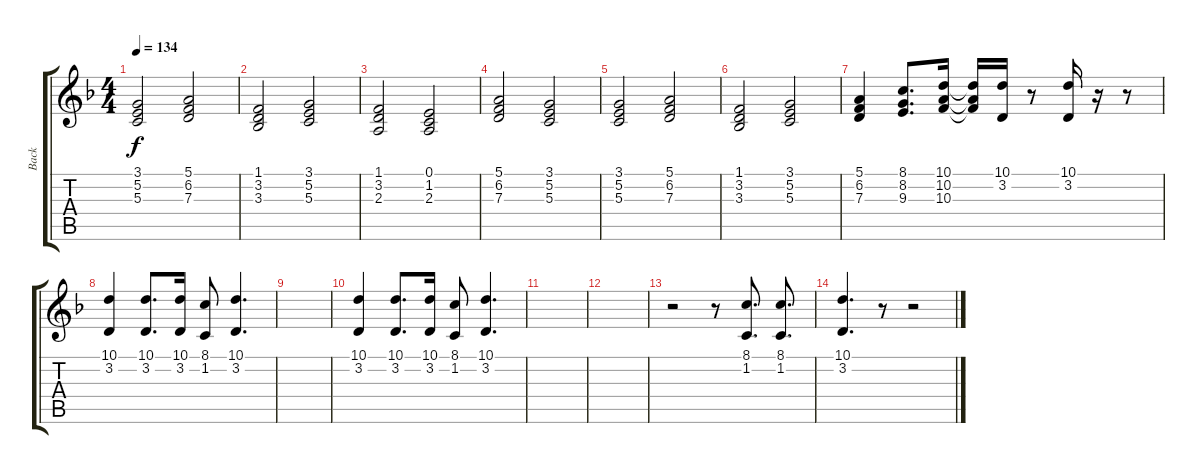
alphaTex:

\track ("Back" "Back") {instrument synthvoice}
\staff {score tabs}
\tuning (E4 B3 G3 D3 A2 E2) {hide}
\ts (4 4)
\tempo 134
\clef g2
\ks f
(3.1 5.2 5.3).2{dy f} (5.1 6.2 7.3).2 |
(1.1 3.2 3.3).2 (3.1 5.2 5.3).2 |
(1.1 3.2 2.3).2 (0.1 1.2 2.3).2 |
(5.1 6.2 7.3).2 (3.1 5.2 5.3).2 |
(3.1 5.2 5.3).2 (5.1 6.2 7.3).2 |
(1.1 3.2 3.3).2 (3.1 5.2 5.3).2 |
(5.1 6.2 7.3).4 (8.1 8.2 9.3).8{d} (10.1 10.2 10.3).16 (10.1{t} 10.2{t} 10.3{t}).16 (10.1 3.2).16{volume 13 instrument orchestrahit} r.8 (10.1 3.2).16 r.16 r.8 |
(10.1 3.2).4 (10.1 3.2).8{d} (10.1 3.2).16 (8.1 1.2).8 (10.1 3.2).4{d} |
|
(10.1 3.2).4 (10.1 3.2).8{d} (10.1 3.2).16 (8.1 1.2).8 (10.1 3.2).4{d} |
|
|
r.2 r.8 (8.1 1.2).8{d} (8.1 1.2).8{d} |
(10.1 3.2).4{d} r.8 r.2
